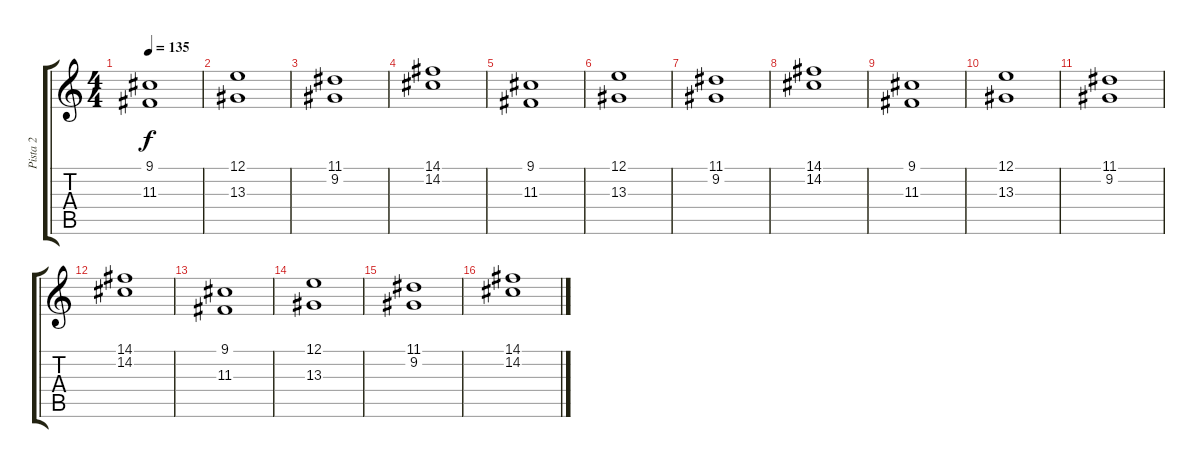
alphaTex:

\track ("Pista 2" "Pista 2") {instrument stringensemble1}
\staff {score tabs}
\tuning (E4 B3 G3 D3 A2 E2) {hide}
\ts (4 4)
\tempo 135
\clef g2
\ks c
(9.1 11.3).1{dy f} |
(12.1 13.3).1 |
(11.1 9.2).1 |
(14.1 14.2).1 |
(9.1 11.3).1 |
(12.1 13.3).1 |
(11.1 9.2).1 |
(14.1 14.2).1 |
(9.1 11.3).1 |
(12.1 13.3).1 |
(11.1 9.2).1 |
(14.1 14.2).1 |
(9.1 11.3).1 |
(12.1 13.3).1 |
(11.1 9.2).1 |
(14.1 14.2).1
